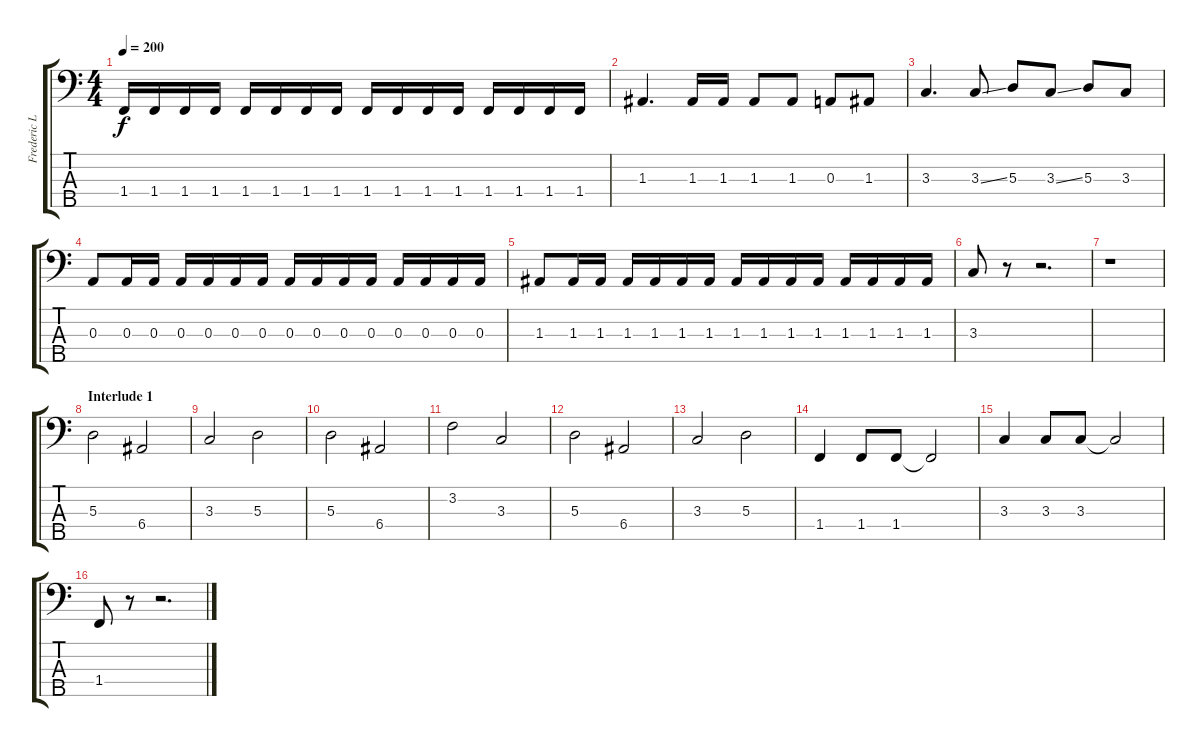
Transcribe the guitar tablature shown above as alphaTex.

\track ("Frederic Leclercq | Bass" "Frederic L") {instrument electricbassfinger}
\staff {score tabs}
\tuning (G2 D2 A1 E1 B0) {hide}
\ts (4 4)
\tempo 200
\clef f4
\ks c
1.4.16{dy f} 1.4.16 1.4.16 1.4.16 1.4.16 1.4.16 1.4.16 1.4.16 1.4.16 1.4.16 1.4.16 1.4.16 1.4.16 1.4.16 1.4.16 1.4.16 |
1.3.4{d} 1.3.16 1.3.16 1.3.8 1.3.8 0.3.8 1.3.8 |
3.3.4{d} 3.3{ss}.8 5.3.8 3.3{ss}.8 5.3.8 3.3.8 |
0.3.8 0.3.16 0.3.16 0.3.16 0.3.16 0.3.16 0.3.16 0.3.16 0.3.16 0.3.16 0.3.16 0.3.16 0.3.16 0.3.16 0.3.16 |
1.3.8 1.3.16 1.3.16 1.3.16 1.3.16 1.3.16 1.3.16 1.3.16 1.3.16 1.3.16 1.3.16 1.3.16 1.3.16 1.3.16 1.3.16 |
3.3.8 r.8 r.2{d} |
r.1 |
\section ("" "Interlude 1")
5.3.2 6.4.2 |
3.3.2 5.3.2 |
5.3.2 6.4.2 |
3.2.2 3.3.2 |
5.3.2 6.4.2 |
3.3.2 5.3.2 |
1.4.4 1.4.8 1.4.8 1.4{t}.2 |
3.3.4 3.3.8 3.3.8 3.3{t}.2 |
1.4.8 r.8 r.2{d}
